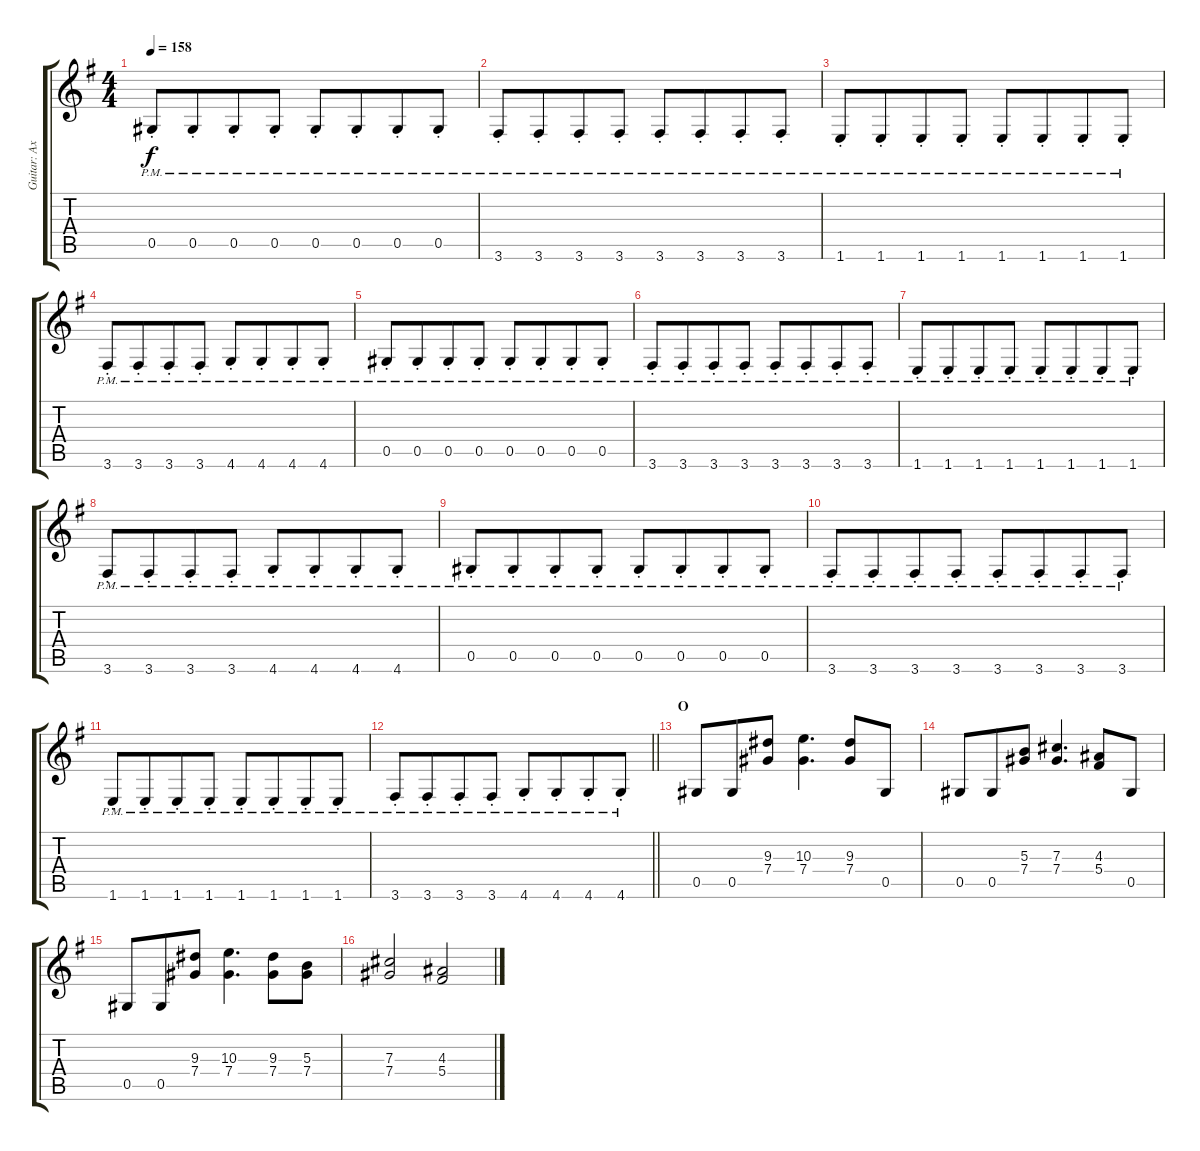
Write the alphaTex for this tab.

\track ("Guitar: Axel" "Guitar: Ax") {instrument distortionguitar}
\staff {score tabs}
\tuning (Eb4 Bb3 Gb3 Db3 Ab2 Eb2) {hide}
\ts (4 4)
\tempo 158
\clef g2
\ks g
0.5{pm st}.8{dy f beam merge} 0.5{pm st}.8{beam merge} 0.5{pm st}.8{beam merge} 0.5{pm st}.8{beam split} 0.5{pm st}.8{beam merge} 0.5{pm st}.8{beam merge} 0.5{pm st}.8{beam merge} 0.5{pm st}.8 |
3.6{pm st}.8{beam merge} 3.6{pm st}.8{beam merge} 3.6{pm st}.8{beam merge} 3.6{pm st}.8{beam split} 3.6{pm st}.8{beam merge} 3.6{pm st}.8{beam merge} 3.6{pm st}.8{beam merge} 3.6{pm st}.8 |
1.6{pm st}.8{beam merge} 1.6{pm st}.8{beam merge} 1.6{pm st}.8{beam merge} 1.6{pm st}.8{beam split} 1.6{pm st}.8{beam merge} 1.6{pm st}.8{beam merge} 1.6{pm st}.8{beam merge} 1.6{pm st}.8 |
3.6{pm st}.8{beam merge} 3.6{pm st}.8{beam merge} 3.6{pm st}.8{beam merge} 3.6{pm st}.8{beam split} 4.6{pm st}.8{beam merge} 4.6{pm st}.8{beam merge} 4.6{pm st}.8{beam merge} 4.6{pm st}.8 |
0.5{pm st}.8{beam merge} 0.5{pm st}.8{beam merge} 0.5{pm st}.8{beam merge} 0.5{pm st}.8{beam split} 0.5{pm st}.8{beam merge} 0.5{pm st}.8{beam merge} 0.5{pm st}.8{beam merge} 0.5{pm st}.8 |
3.6{pm st}.8{beam merge} 3.6{pm st}.8{beam merge} 3.6{pm st}.8{beam merge} 3.6{pm st}.8{beam split} 3.6{pm st}.8{beam merge} 3.6{pm st}.8{beam merge} 3.6{pm st}.8{beam merge} 3.6{pm st}.8 |
1.6{pm st}.8{beam merge} 1.6{pm st}.8{beam merge} 1.6{pm st}.8{beam merge} 1.6{pm st}.8{beam split} 1.6{pm st}.8{beam merge} 1.6{pm st}.8{beam merge} 1.6{pm st}.8{beam merge} 1.6{pm st}.8 |
3.6{pm st}.8{beam merge} 3.6{pm st}.8{beam merge} 3.6{pm st}.8{beam merge} 3.6{pm st}.8{beam split} 4.6{pm st}.8{beam merge} 4.6{pm st}.8{beam merge} 4.6{pm st}.8{beam merge} 4.6{pm st}.8 |
0.5{pm st}.8{beam merge} 0.5{pm st}.8{beam merge} 0.5{pm st}.8{beam merge} 0.5{pm st}.8{beam split} 0.5{pm st}.8{beam merge} 0.5{pm st}.8{beam merge} 0.5{pm st}.8{beam merge} 0.5{pm st}.8 |
3.6{pm st}.8{beam merge} 3.6{pm st}.8{beam merge} 3.6{pm st}.8{beam merge} 3.6{pm st}.8{beam split} 3.6{pm st}.8{beam merge} 3.6{pm st}.8{beam merge} 3.6{pm st}.8{beam merge} 3.6{pm st}.8 |
1.6{pm st}.8{beam merge} 1.6{pm st}.8{beam merge} 1.6{pm st}.8{beam merge} 1.6{pm st}.8{beam split} 1.6{pm st}.8{beam merge} 1.6{pm st}.8{beam merge} 1.6{pm st}.8{beam merge} 1.6{pm st}.8 |
\barLineRight lightlight
3.6{pm st}.8{beam merge} 3.6{pm st}.8{beam merge} 3.6{pm st}.8{beam merge} 3.6{pm st}.8{beam split} 4.6{pm st}.8{beam merge} 4.6{pm st}.8{beam merge} 4.6{pm st}.8{beam merge} 4.6{pm st}.8 |
\section ("" "O")
0.5.8 0.5.8{beam merge} (9.3 7.4).8 (10.3 7.4).4{d} (9.3 7.4).8 0.5.8 |
0.5.8 0.5.8{beam merge} (5.3 7.4).8 (7.3 7.4).4{d} (4.3 5.4).8 0.5.8 |
0.5.8 0.5.8{beam merge} (9.3 7.4).8 (10.3 7.4).4{d} (9.3 7.4).8 (5.3 7.4).8 |
(7.3 7.4).2 (4.3 5.4).2
